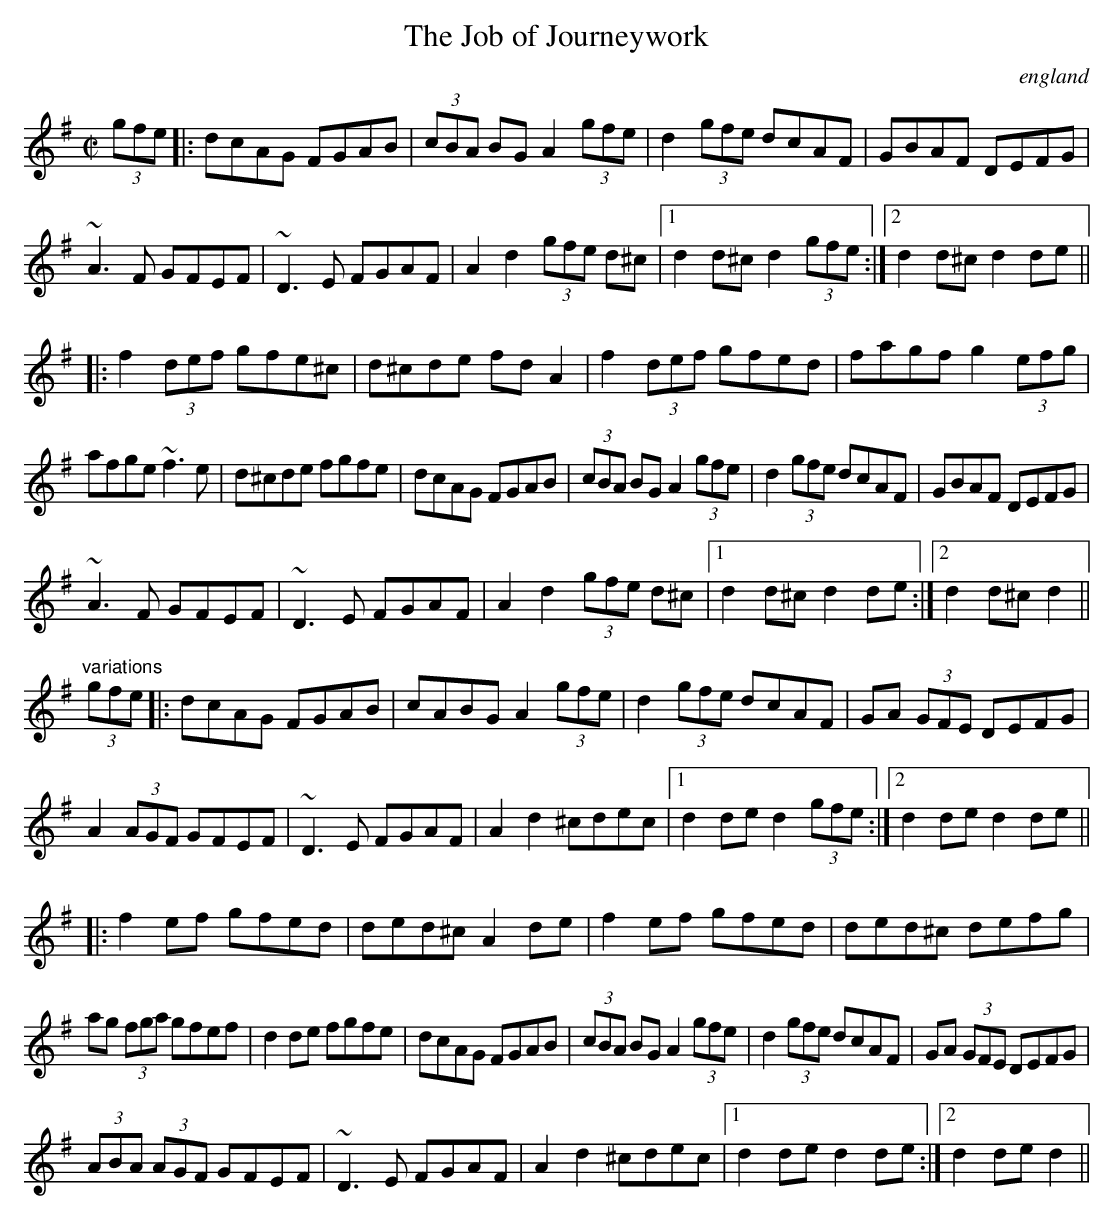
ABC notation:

X:1
T:Job of Journeywork, The
O:england
M:C|
K:Dmix
(3gfe|:dcAG FGAB|(3cBA BG A2 (3gfe|d2 (3gfe dcAF|GBAF DEFG|
~A3F GFEF|~D3E FGAF|A2d2 (3gfe d^c|1 d2d^c d2 (3gfe:|2 d2d^c d2de||
|:f2 (3def gfe^c|d^cde fdA2|f2 (3def gfed|fagf g2 (3efg|
afge ~f3e|d^cde fgfe|dcAG FGAB|(3cBA BG A2 (3gfe|d2 (3gfe dcAF|GBAF DEFG|
~A3F GFEF|~D3E FGAF|A2d2 (3gfe d^c|1 d2d^c d2de:|2 d2d^c d2||
"variations"
(3gfe|:dcAG FGAB|cABG A2 (3gfe|d2 (3gfe dcAF|GA (3GFE DEFG|
A2 (3AGF GFEF|~D3E FGAF|A2d2 ^cdec|1 d2de d2 (3gfe:|2 d2de d2de||
|:f2ef gfed|ded^c A2de|f2ef gfed|ded^c defg|
ag (3fga gfef|d2de fgfe|dcAG FGAB|(3cBA BG A2 (3gfe|d2 (3gfe dcAF|GA (3GFE DEFG|
(3ABA (3AGF GFEF|~D3E FGAF|A2d2 ^cdec|1 d2de d2de:|2 d2de d2||
